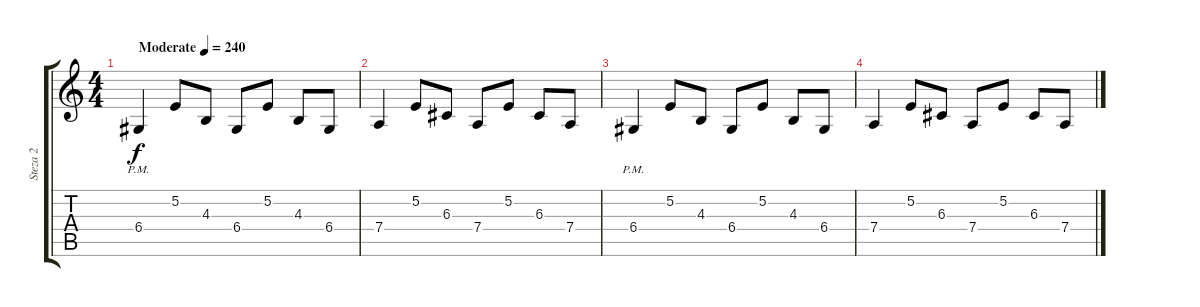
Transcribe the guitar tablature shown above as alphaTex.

\track ("Steza 2" "Steza 2") {instrument brightacousticpiano}
\staff {score tabs}
\tuning (E4 B3 G3 D3 A2 E2) {hide}
\ts (4 4)
\tempo (240 "Moderate")
\clef g2
\ks c
6.4{pm}.4{dy f instrument brightacousticpiano} 5.2.8 4.3.8 6.4.8 5.2.8 4.3.8 6.4.8 |
7.4.4 5.2.8 6.3.8 7.4.8 5.2.8 6.3.8 7.4.8 |
6.4{pm}.4 5.2.8 4.3.8 6.4.8 5.2.8 4.3.8 6.4.8 |
7.4.4 5.2.8 6.3.8 7.4.8 5.2.8 6.3.8 7.4.8
